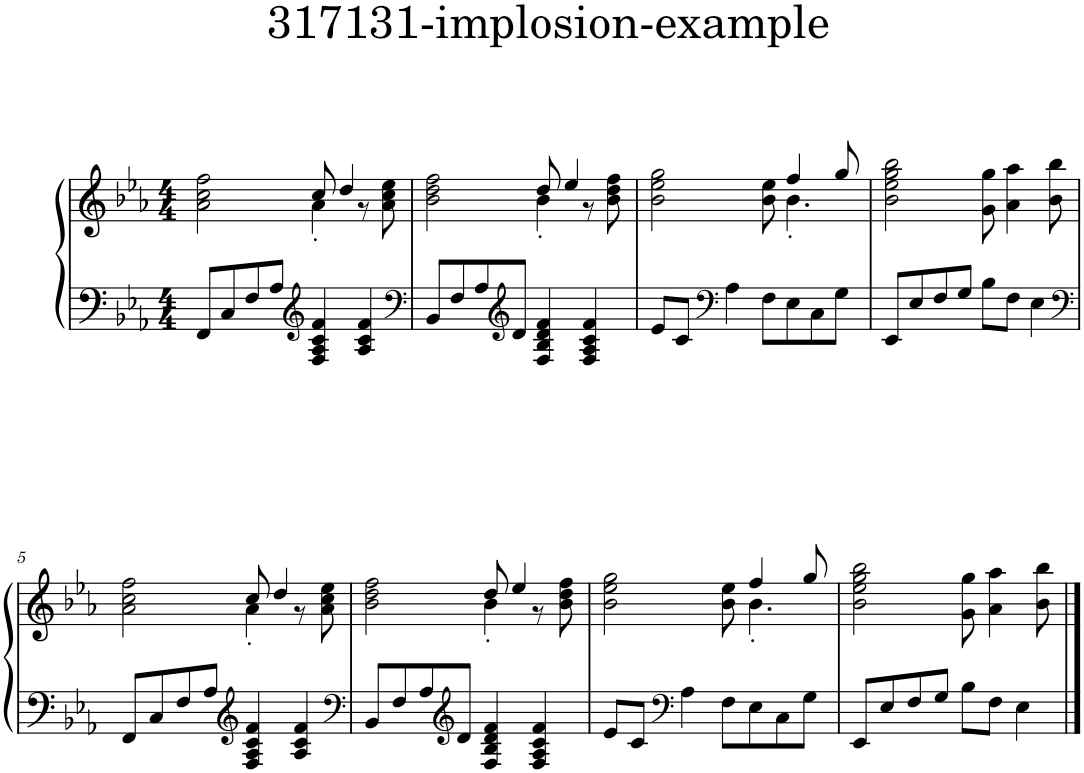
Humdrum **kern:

**kern	**kern
*part1	*part1
*staff2	*staff1
*I"Piano	*
*I'Pno.	*
*clefF4	*clefG2
*k[b-e-a-]	*k[b-e-a-]
*M4/4	*M4/4
=1	=1
*	*^
8FF/L	2a-\ 2cc\ 2ff\	2ryy
8C/	.	.
8F/	.	.
8A-/J	.	.
*clefG2	*	*
4F/ 4A-/ 4c/ 4f/	8cc/	4a-'\
.	4dd/	.
4A-/ 4c/ 4f/	.	8r
.	8a-\ 8cc\ 8ee-\	8ryy
=2	=2	=2
*clefF4	*	*
8BB-/L	2b-\ 2dd\ 2ff\	2ryy
8F/	.	.
8A-/	.	.
*clefG2	*	*
8d/J	.	.
4F/ 4B-/ 4d/ 4f/	8dd/	4b-'\
.	4ee-/	.
4F/ 4A-/ 4c/ 4f/	.	8r
.	8b-\ 8dd\ 8ff\	8ryy
=3	=3	=3
8e-/L	2b-\ 2ee-\ 2gg\	8ryy
*	*v	*v
8c/J	.
*clefF4	*
4A-\	.
8F\L	8b-\ 8ee-\
*	*^
8E-\	4ff/	4.b-'\
8C\	.	.
8G\J	8gg/	.
*	*v	*v
=4	=4
8EE-/L	2b-\ 2ee-\ 2gg\ 2bb-\
8E-/	.
8F/	.
8G/J	.
8B-\L	8g\ 8gg\
8F\J	4a-\ 4aa-\
4E-\	.
.	8b-\ 8bb-\
!!LO:LB:g=z
=5	=5
*clefF4	*
*	*^
8FF/L	2a-\ 2cc\ 2ff\	2ryy
8C/	.	.
8F/	.	.
8A-/J	.	.
*clefG2	*	*
4F/ 4A-/ 4c/ 4f/	8cc/	4a-'\
.	4dd/	.
4A-/ 4c/ 4f/	.	8r
.	8a-\ 8cc\ 8ee-\	8ryy
=6	=6	=6
*clefF4	*	*
8BB-/L	2b-\ 2dd\ 2ff\	2ryy
8F/	.	.
8A-/	.	.
*clefG2	*	*
8d/J	.	.
4F/ 4B-/ 4d/ 4f/	8dd/	4b-'\
.	4ee-/	.
4F/ 4A-/ 4c/ 4f/	.	8r
.	8b-\ 8dd\ 8ff\	8ryy
=7	=7	=7
8e-/L	2b-\ 2ee-\ 2gg\	8ryy
*	*v	*v
8c/J	.
*clefF4	*
4A-\	.
8F\L	8b-\ 8ee-\
*	*^
8E-\	4ff/	4.b-'\
8C\	.	.
8G\J	8gg/	.
*	*v	*v
=8	=8
8EE-/L	2b-\ 2ee-\ 2gg\ 2bb-\
8E-/	.
8F/	.
8G/J	.
8B-\L	8g\ 8gg\
8F\J	4a-\ 4aa-\
4E-\	.
.	8b-\ 8bb-\
==	==
*-	*-
